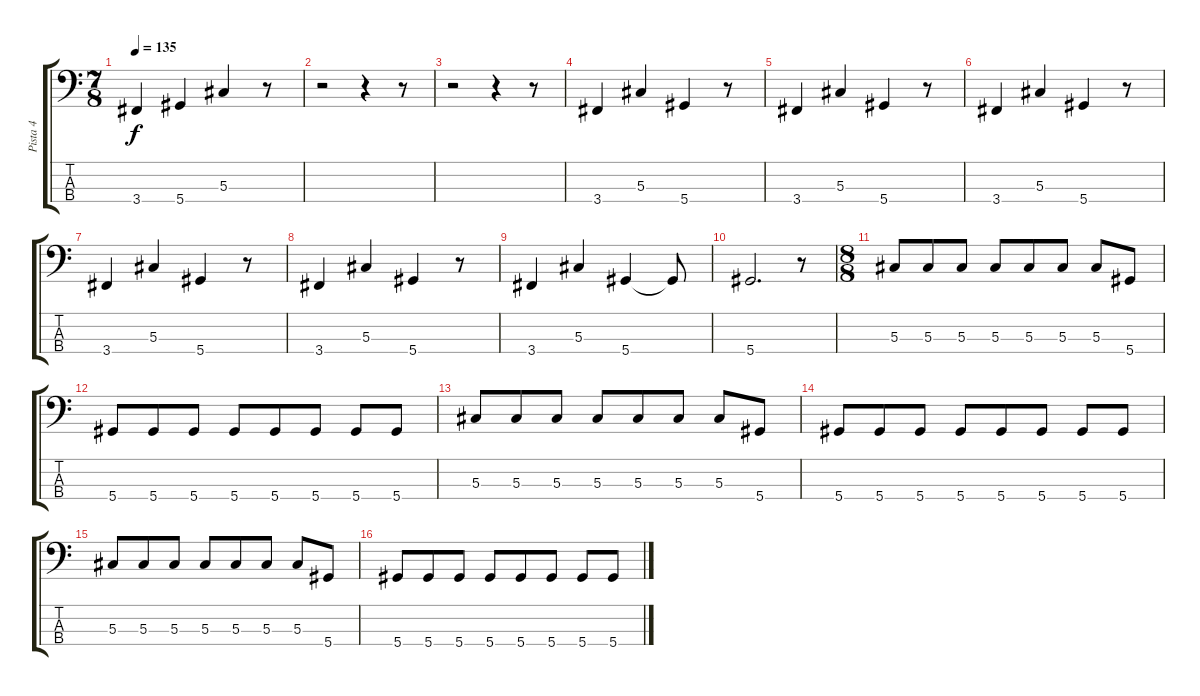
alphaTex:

\track ("Pista 4" "Pista 4") {instrument electricbassfinger}
\staff {score tabs}
\tuning (Gb2 Db2 Ab1 Eb1) {hide}
\ts (7 8)
\tempo 135
\clef f4
\ks c
3.4.4{dy f} 5.4.4 5.3.4 r.8 |
r.2 r.4 r.8 |
r.2 r.4 r.8 |
3.4.4 5.3.4 5.4.4 r.8 |
3.4.4 5.3.4 5.4.4 r.8 |
3.4.4 5.3.4 5.4.4 r.8 |
3.4.4 5.3.4 5.4.4 r.8 |
3.4.4 5.3.4 5.4.4 r.8 |
3.4.4 5.3.4 5.4.4 5.4{t}.8 |
5.4.2{d} r.8 |
\ts (8 8)
5.3.8 5.3.8 5.3.8 5.3.8 5.3.8 5.3.8 5.3.8 5.4.8 |
5.4.8 5.4.8 5.4.8 5.4.8 5.4.8 5.4.8 5.4.8 5.4.8 |
5.3.8 5.3.8 5.3.8 5.3.8 5.3.8 5.3.8 5.3.8 5.4.8 |
5.4.8 5.4.8 5.4.8 5.4.8 5.4.8 5.4.8 5.4.8 5.4.8 |
5.3.8 5.3.8 5.3.8 5.3.8 5.3.8 5.3.8 5.3.8 5.4.8 |
5.4.8 5.4.8 5.4.8 5.4.8 5.4.8 5.4.8 5.4.8 5.4.8
